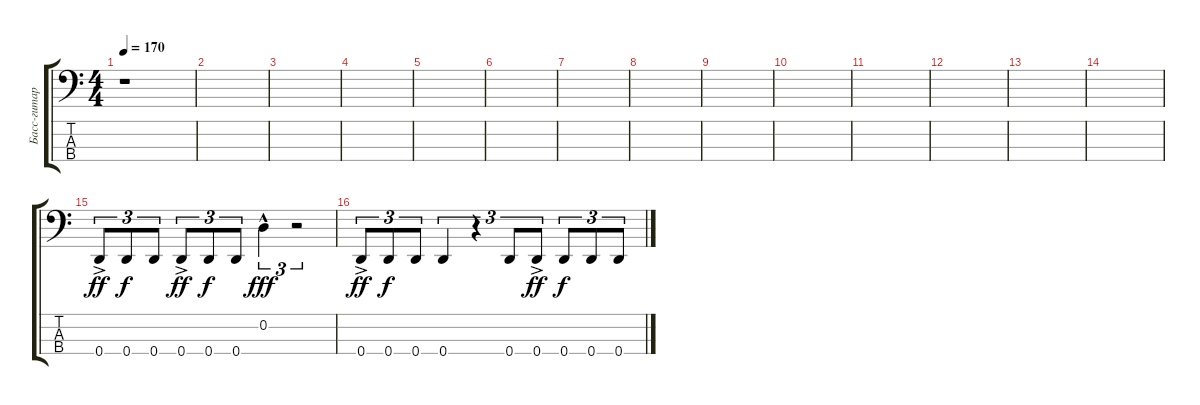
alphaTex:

\track ("Басс-гитара" "Басс-гитар") {instrument slapbass1}
\staff {score tabs}
\tuning (G2 D2 A1 D1) {hide}
\ts (4 4)
\tempo 170
\clef f4
\ks c
r.1{dy f} |
|
|
|
|
|
|
|
|
|
|
|
|
|
0.4{ac}.8{tu (3 2) dy ff instrument slapbass1} 0.4.8{tu (3 2) dy f} 0.4.8{tu (3 2)} 0.4{ac}.8{tu (3 2) dy ff} 0.4.8{tu (3 2) dy f} 0.4.8{tu (3 2)} 0.2{hac}.4{tu (3 2) dy fff} r.2{tu (3 2)} |
0.4{ac}.8{tu (3 2) dy ff} 0.4.8{tu (3 2) dy f} 0.4.8{tu (3 2)} 0.4.4{tu (3 2)} r.4{tu (3 2)} 0.4.8{tu (3 2)} 0.4{ac}.8{tu (3 2) dy ff} 0.4.8{tu (3 2) dy f} 0.4.8{tu (3 2)} 0.4.8{tu (3 2)}
